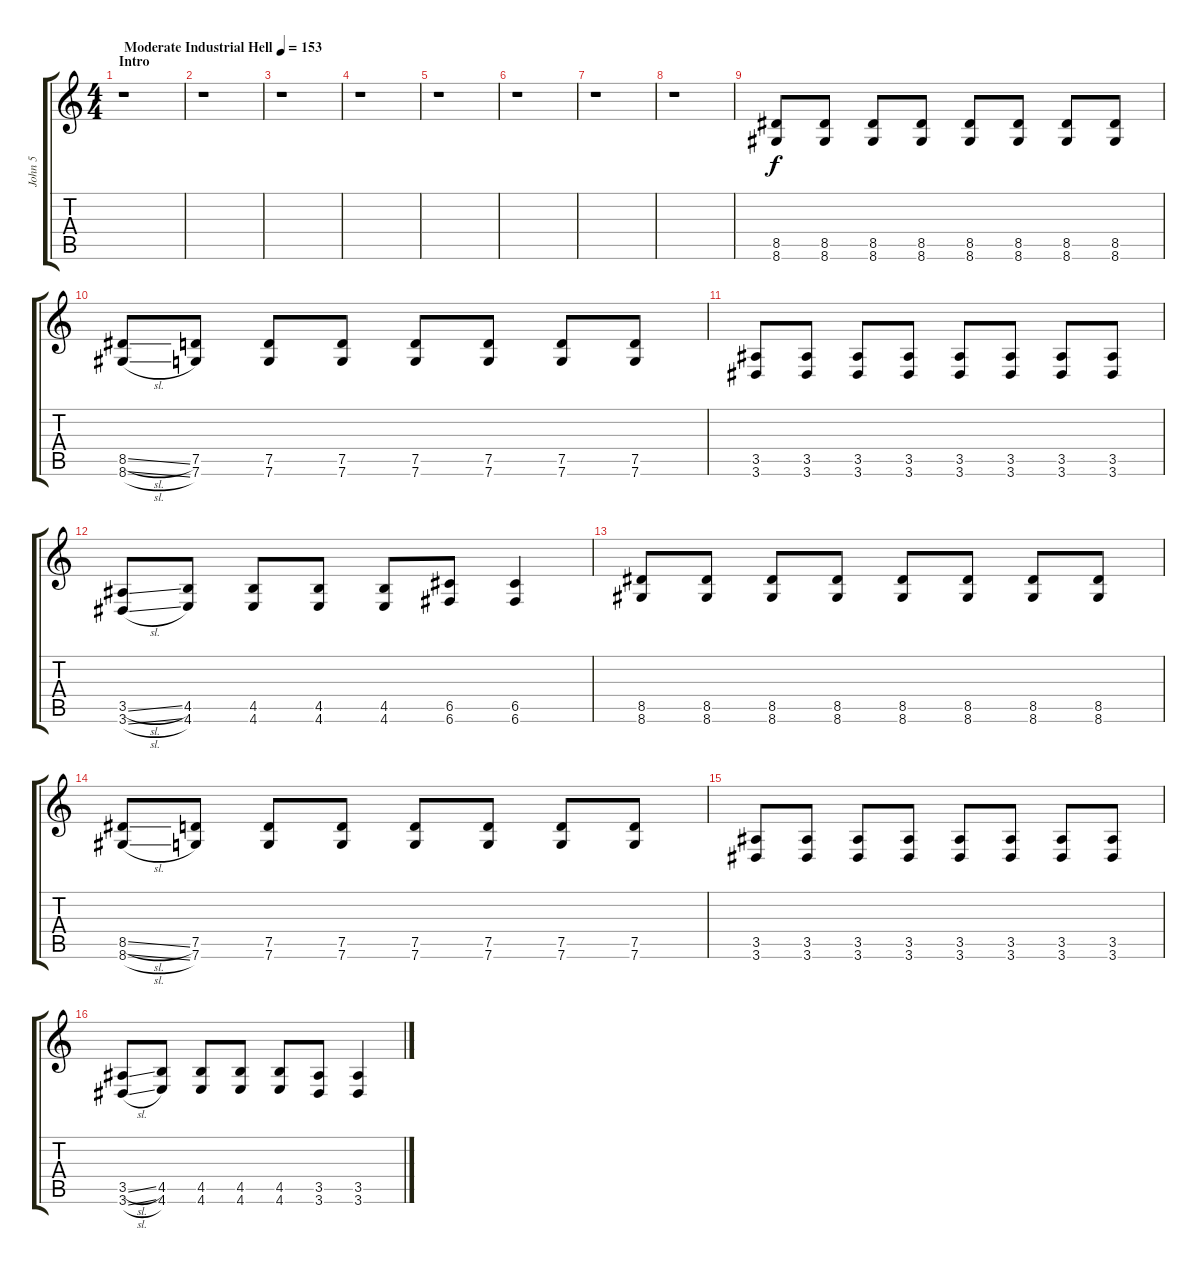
\track ("John 5" "John 5") {instrument overdrivenguitar}
\staff {score tabs}
\tuning (D4 A3 F3 C3 G2 C2) {hide}
\ts (4 4)
\section ("" "Intro")
\tempo (153 "Moderate Industrial Hell")
\clef g2
\ks c
r.1{dy f instrument overdrivenguitar} |
r.1 |
r.1 |
r.1 |
r.1 |
r.1 |
r.1 |
r.1 |
(8.5 8.6).8 (8.5 8.6).8 (8.5 8.6).8 (8.5 8.6).8 (8.5 8.6).8 (8.5 8.6).8 (8.5 8.6).8 (8.5 8.6).8 |
(8.5{sl} 8.6{sl}).8 (7.5 7.6).8 (7.5 7.6).8 (7.5 7.6).8 (7.5 7.6).8 (7.5 7.6).8 (7.5 7.6).8 (7.5 7.6).8 |
(3.5 3.6).8 (3.5 3.6).8 (3.5 3.6).8 (3.5 3.6).8 (3.5 3.6).8 (3.5 3.6).8 (3.5 3.6).8 (3.5 3.6).8 |
(3.5{sl} 3.6{sl}).8 (4.5 4.6).8 (4.5 4.6).8 (4.5 4.6).8 (4.5 4.6).8 (6.5 6.6).8 (6.5 6.6).4 |
(8.5 8.6).8 (8.5 8.6).8 (8.5 8.6).8 (8.5 8.6).8 (8.5 8.6).8 (8.5 8.6).8 (8.5 8.6).8 (8.5 8.6).8 |
(8.5{sl} 8.6{sl}).8 (7.5 7.6).8 (7.5 7.6).8 (7.5 7.6).8 (7.5 7.6).8 (7.5 7.6).8 (7.5 7.6).8 (7.5 7.6).8 |
(3.5 3.6).8 (3.5 3.6).8 (3.5 3.6).8 (3.5 3.6).8 (3.5 3.6).8 (3.5 3.6).8 (3.5 3.6).8 (3.5 3.6).8 |
(3.5{sl} 3.6{sl}).8 (4.5 4.6).8 (4.5 4.6).8 (4.5 4.6).8 (4.5 4.6).8 (3.5 3.6).8 (3.5 3.6).4
